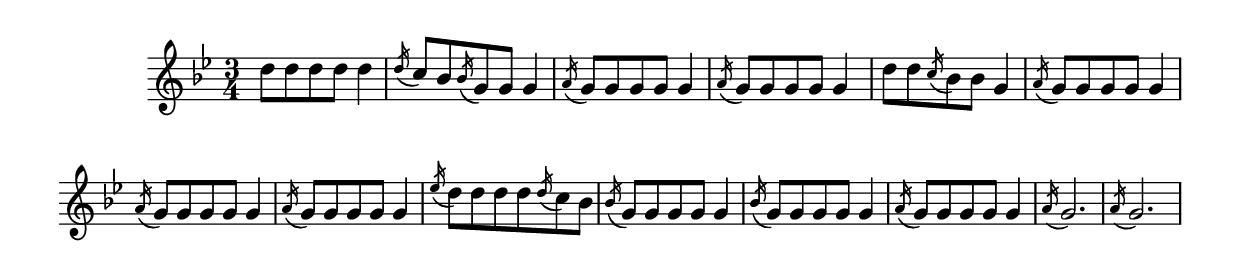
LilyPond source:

\version "2.8.6" 
\include "english.ly"


melody = \relative d''
 { 
  \clef treble 
  \key bf \major 
  \time 3/4 
% \set Staff.midiInstrument = "recorder" 
% \set Staff.midiInstrument = "taiko drum" 

  d8 d d d d4 | \acciaccatura d16 c8 bf \acciaccatura bf16 g8 g g4 |
  \acciaccatura a16 g8 g g g g4 | \acciaccatura a16 g8 g g g g4 |
  d'8 d \acciaccatura c16 bf8 bf g4 | \acciaccatura a16 g8 g g g g4 |
  \acciaccatura a16 g8 g g g g4 | \acciaccatura a16 g8 g g g g4 |
  \acciaccatura ef'16 d8 d d d \acciaccatura d16 c8 bf |
  \acciaccatura bf16 g8 g g g g4 | \acciaccatura bf16 g8 g g g g4 |
  \acciaccatura a16 g8 g g g g4 | \acciaccatura a16 g2. |
  \acciaccatura a16 g2. ||
} 

\score { 
\new Staff \melody 
\layout {
  \context {
    \Score
    \remove Bar_number_engraver
} } 
\midi { \tempo 4=45 } 
}
